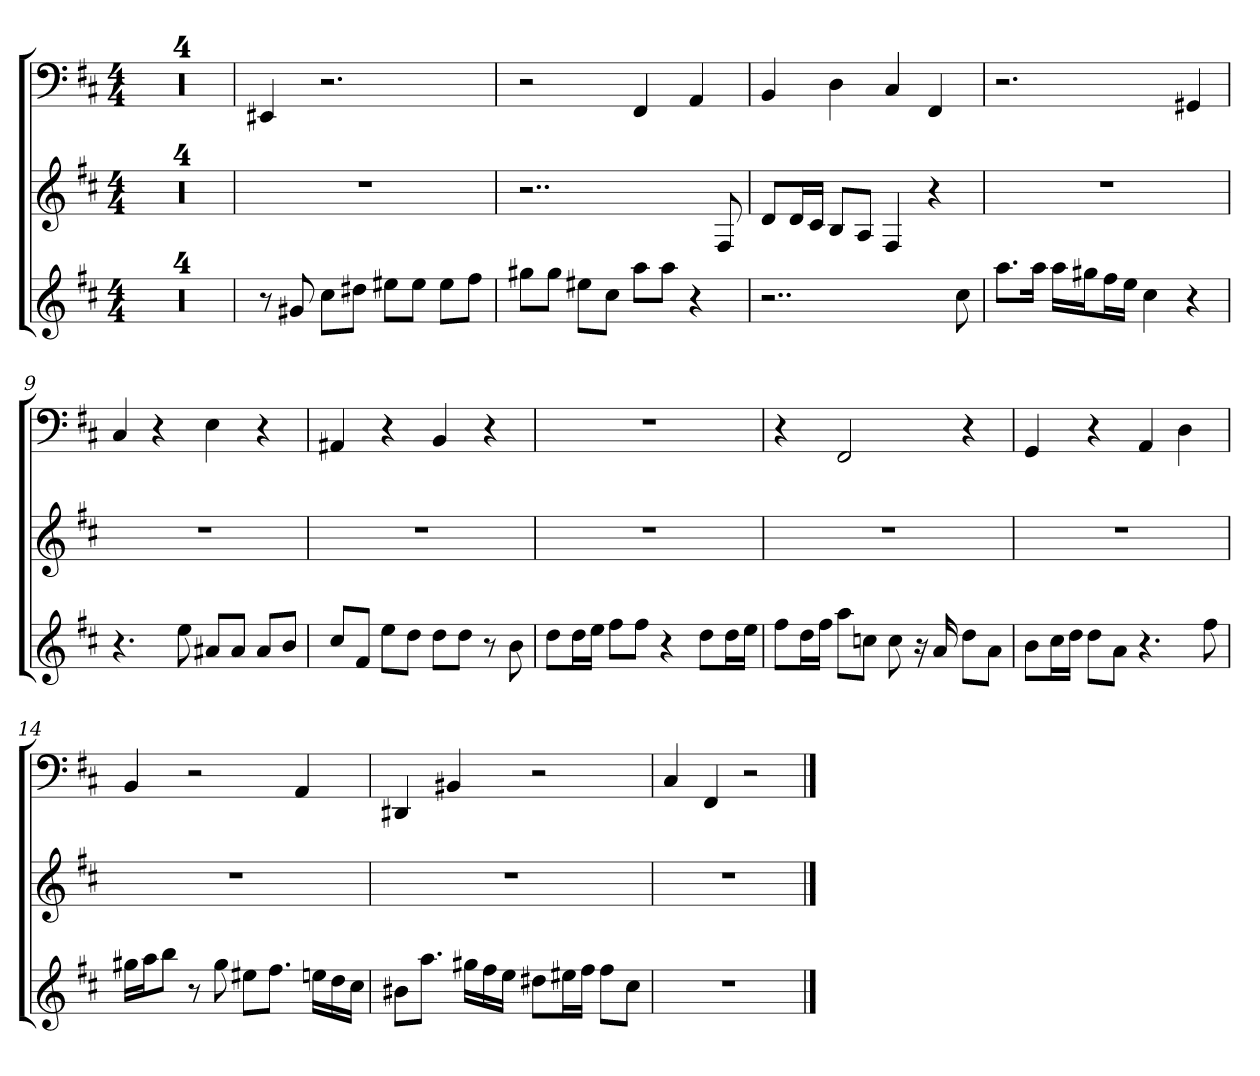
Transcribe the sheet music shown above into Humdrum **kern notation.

**kern	**kern	**kern
*part3	*part2	*part1
*staff3	*staff2	*staff1
*k[f#c#]	*k[f#c#]	*k[f#c#]
*D:	*D:	*D:
*M4/4	*M4/4	*M4/4
=1	=1	=1
1r	1r	1r
=2	=2	=2
1r	1r	1r
=3	=3	=3
1r	1r	1r
=4	=4	=4
1r	1r	1r
=5	=5	=5
8r	1r	4EE#X
8g#X	.	.
8cc#L	.	2.r
8dd#XJ	.	.
8ee#XL	.	.
8ee#J	.	.
8ee#L	.	.
8ff#J	.	.
=6	=6	=6
8gg#XL	2..r	2r
8gg#J	.	.
8ee#XL	.	.
8cc#J	.	.
8aaL	.	4FF#
8aaJ	.	.
4r	.	4AA
.	8F#	.
=7	=7	=7
2..r	8dL	4BB
.	16dL	.
.	16c#JJ	.
.	8BL	4D
.	8AJ	.
.	4F#	4C#
.	4r	4FF#
8cc#	.	.
=8	=8	=8
8.aaL	1r	2.r
16aaJk	.	.
16aaLL	.	.
16gg#XJ	.	.
16ff#L	.	.
16eeJJ	.	.
4cc#	.	.
4r	.	4GG#X
=9	=9	=9
4.r	1r	4C#
.	.	4r
8ee	.	.
8a#XL	.	4E
8a#J	.	.
8a#L	.	4r
8bJ	.	.
=10	=10	=10
8cc#L	1r	4AA#X
8f#J	.	.
8eeL	.	4r
8ddJ	.	.
8ddL	.	4BB
8ddJ	.	.
8r	.	4r
8b	.	.
=11	=11	=11
8ddL	1r	1r
16ddL	.	.
16eeJJ	.	.
8ff#L	.	.
8ff#J	.	.
4r	.	.
8ddL	.	.
16ddL	.	.
16eeJJ	.	.
=12	=12	=12
8ff#L	1r	4r
16ddL	.	.
16ff#JJ	.	.
8aaL	.	2FF#
8ccnJ	.	.
8cc	.	.
16r	.	.
16a	.	.
8ddL	.	4r
8aJ	.	.
=13	=13	=13
8bL	1r	4GG
16cc#L	.	.
16ddJJ	.	.
8ddL	.	4r
8aJ	.	.
4.r	.	4AA
.	.	4D
8ff#	.	.
=14	=14	=14
16gg#XLL	1r	4BB
16aaJ	.	.
8bbJ	.	.
8r	.	2r
8gg#	.	.
8ee#XL	.	.
8.ff#J	.	.
.	.	4AA
16eenLL	.	.
16dd	.	.
16cc#JJ	.	.
=15	=15	=15
8b#XL	1r	4DD#X
8.aaJ	.	.
.	.	4BB#X
16gg#XLL	.	.
16ff#	.	.
16eeJJ	.	.
8dd#XL	.	2r
16ee#XL	.	.
16ff#JJ	.	.
8ff#L	.	.
8cc#J	.	.
=16	=16	=16
1r	1r	4C#
.	.	4FF#
.	.	2r
==	==	==
*-	*-	*-
